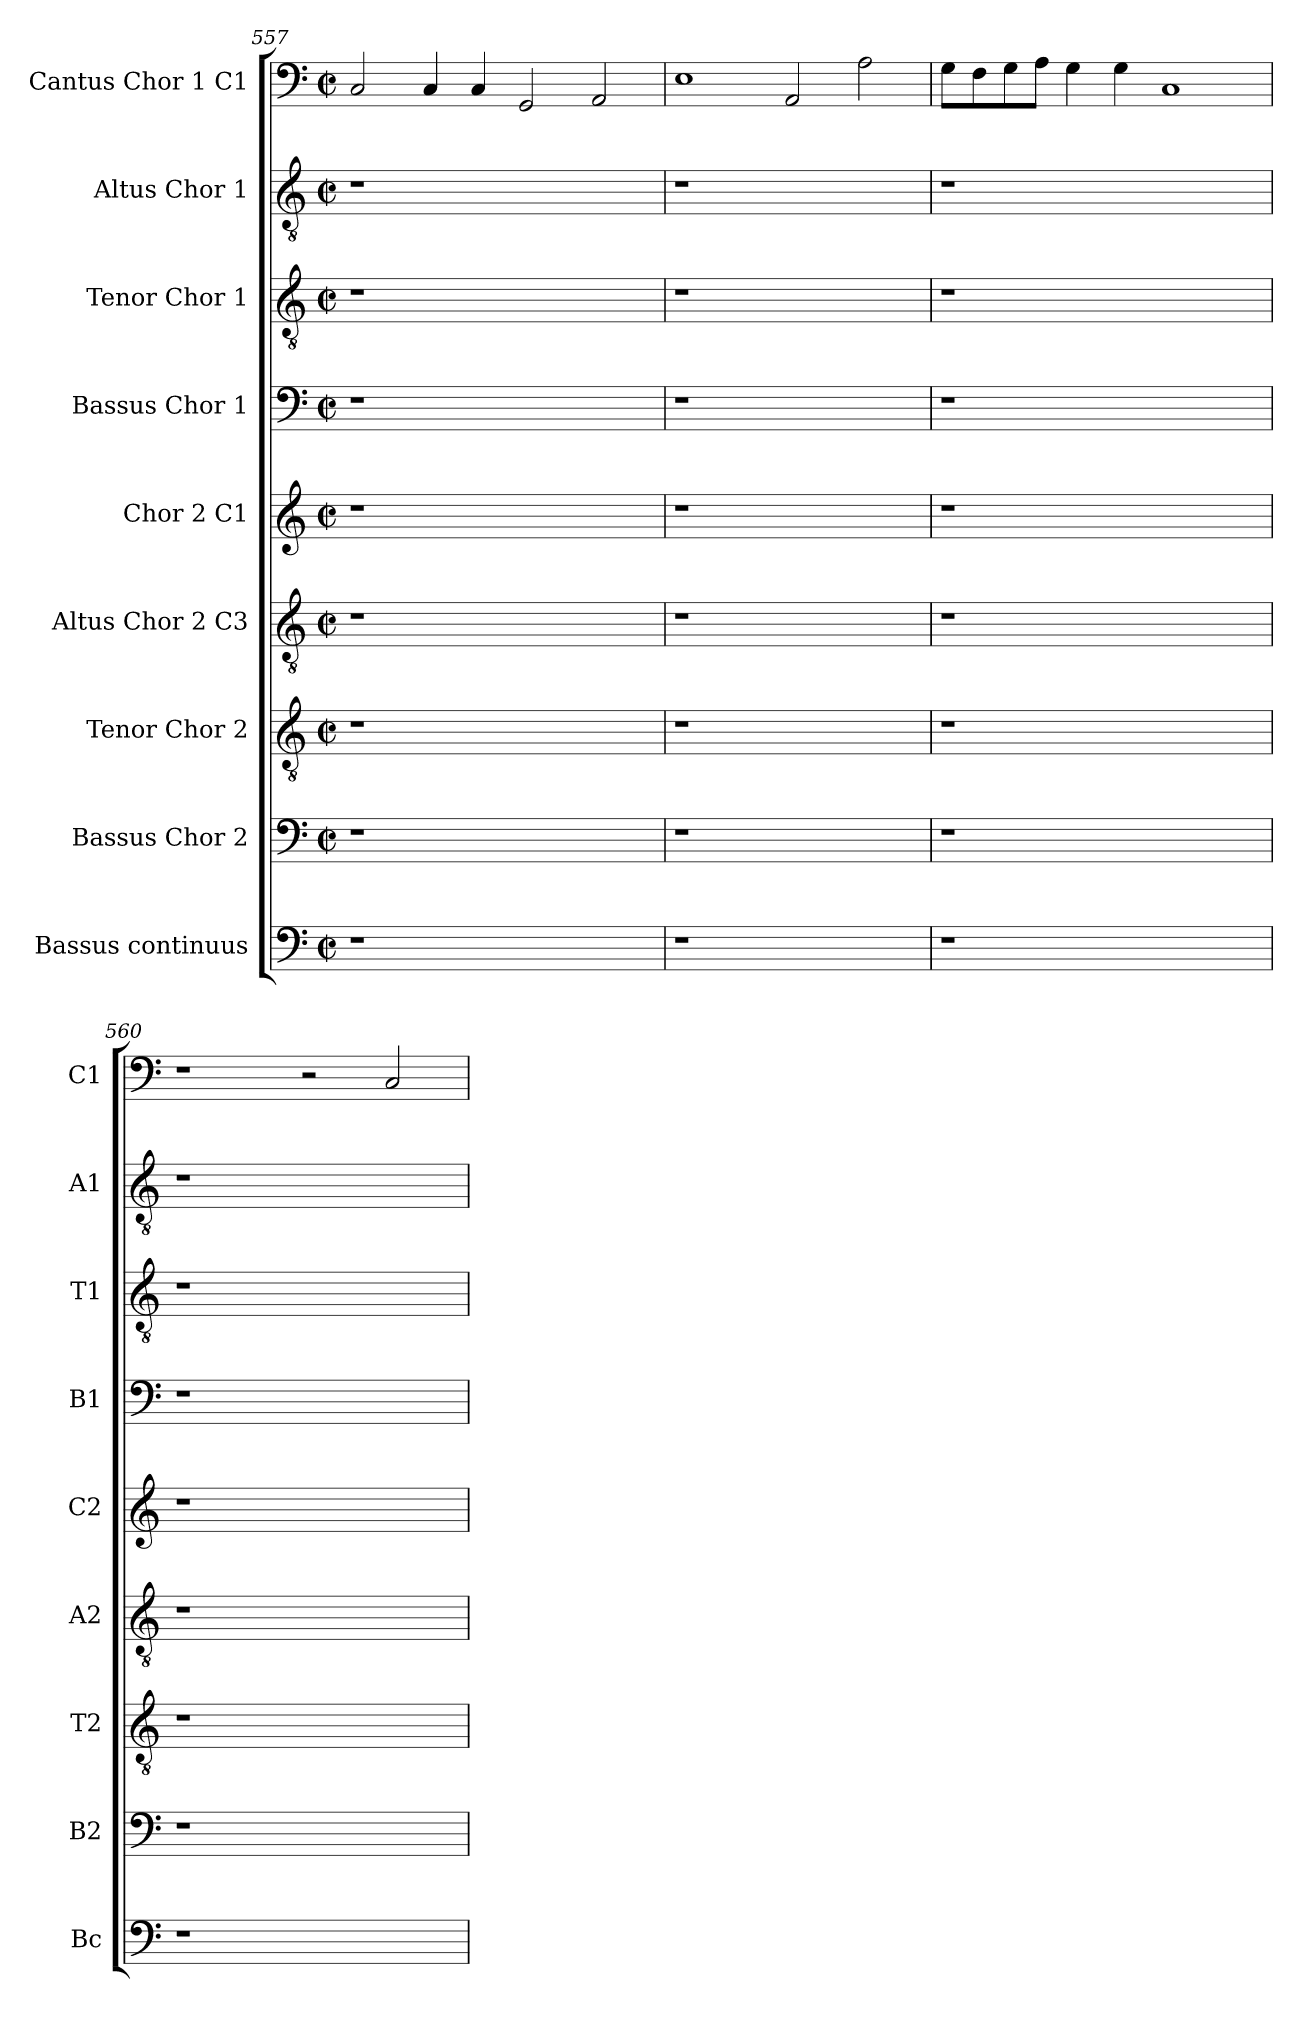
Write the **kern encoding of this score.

**kern	**kern	**kern	**kern	**kern	**kern	**kern	**kern	**kern
*part9	*part8	*part7	*part6	*part5	*part4	*part3	*part2	*part1
*staff9	*staff8	*staff7	*staff6	*staff5	*staff4	*staff3	*staff2	*staff1
*I"Bassus continuus	*I"Bassus Chor 2	*I"Tenor Chor 2	*I"Altus Chor 2 C3	*I"Chor 2 C1	*I"Bassus Chor 1	*I"Tenor Chor 1	*I"Altus Chor 1	*I"Cantus Chor 1 C1
*I'Bc	*I'B2	*I'T2	*I'A2	*I'C2	*I'B1	*I'T1	*I'A1	*I'C1
*clefF4	*clefF4	*clefGv2	*clefGv2	*clefG2	*clefF4	*clefGv2	*clefGv2	*clefF4
*ITrd7c12	*	*	*	*	*	*	*	*
*k[]	*k[]	*k[]	*k[]	*k[]	*k[]	*k[]	*k[]	*k[]
*C:	*C:	*C:	*C:	*C:	*C:	*C:	*C:	*C:
*M2/2	*M2/2	*M2/2	*M2/2	*M2/2	*M2/2	*M2/2	*M2/2	*M2/2
*met(c|)	*met(c|)	*met(c|)	*met(c|)	*met(c|)	*met(c|)	*met(c|)	*met(c|)	*met(c|)
=557	=557	=557	=557	=557	=557	=557	=557	=557
1r	1r	1r	1r	1r	1r	1r	1r	2C/
.	.	.	.	.	.	.	.	4C/
.	.	.	.	.	.	.	.	4C/
1ryy	1ryy	1ryy	1ryy	1ryy	1ryy	1ryy	1ryy	2GG/
.	.	.	.	.	.	.	.	2AA/
=558	=558	=558	=558	=558	=558	=558	=558	=558
1r	1r	1r	1r	1r	1r	1r	1r	1E
1ryy	1ryy	1ryy	1ryy	1ryy	1ryy	1ryy	1ryy	2AA/
.	.	.	.	.	.	.	.	2A\
=559	=559	=559	=559	=559	=559	=559	=559	=559
1r	1r	1r	1r	1r	1r	1r	1r	8G\L
.	.	.	.	.	.	.	.	8F\
.	.	.	.	.	.	.	.	8G\
.	.	.	.	.	.	.	.	8A\J
.	.	.	.	.	.	.	.	4G\
.	.	.	.	.	.	.	.	4G\
1ryy	1ryy	1ryy	1ryy	1ryy	1ryy	1ryy	1ryy	1C
!!LO:LB:g=z
=560	=560	=560	=560	=560	=560	=560	=560	=560
1r	1r	1r	1r	1r	1r	1r	1r	1r
1ryy	1ryy	1ryy	1ryy	1ryy	1ryy	1ryy	1ryy	2r
.	.	.	.	.	.	.	.	2C/
=	=	=	=	=	=	=	=	=
*-	*-	*-	*-	*-	*-	*-	*-	*-
